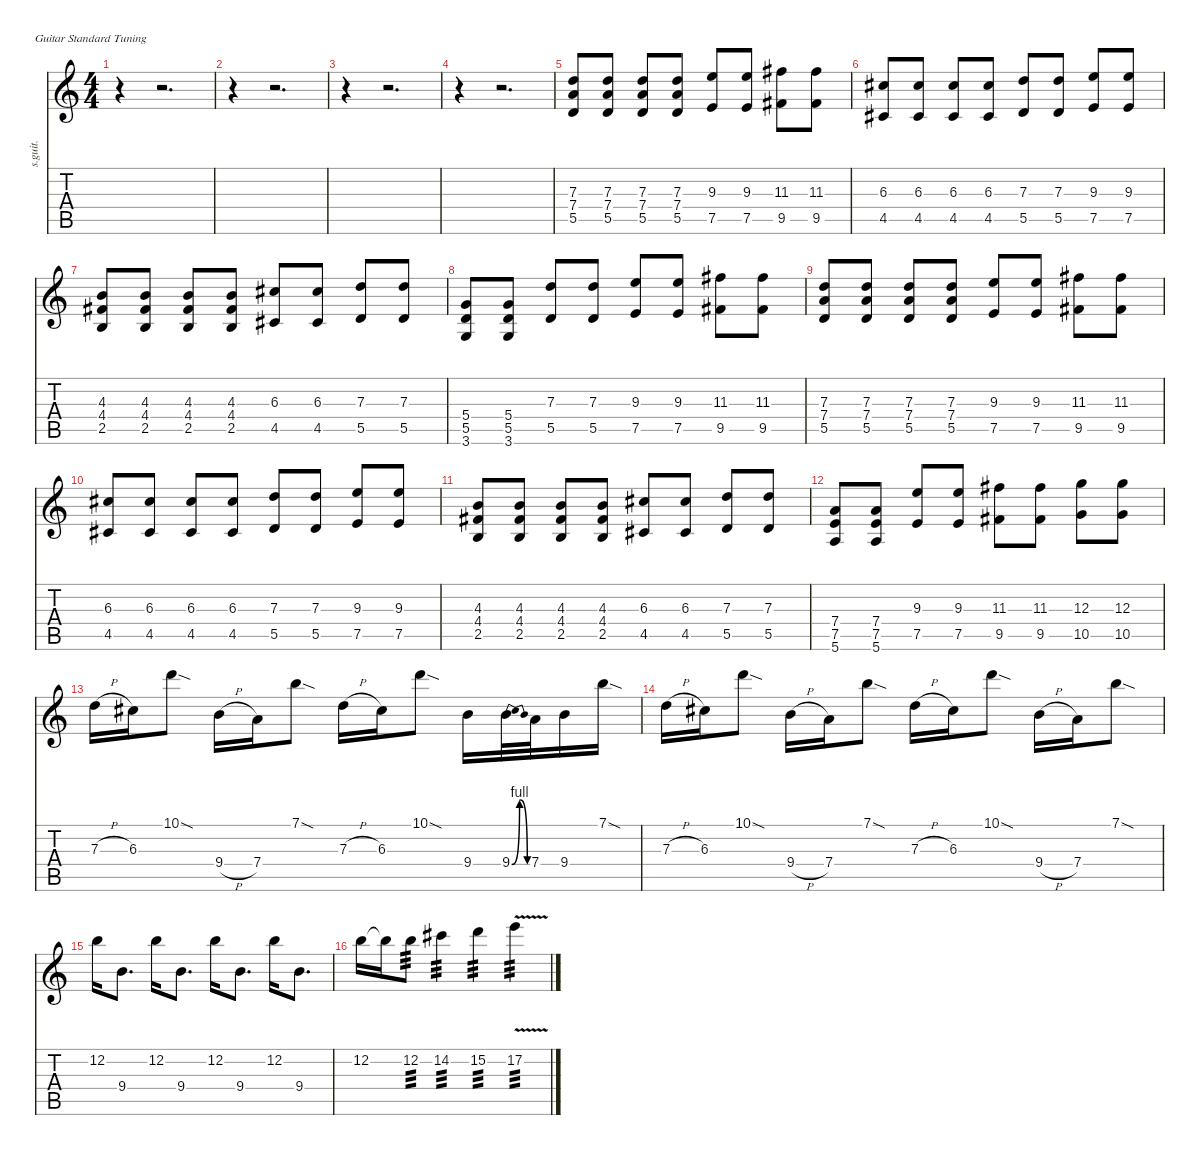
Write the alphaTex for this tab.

\defaultSystemsLayout 4
\hideDynamics
\bracketExtendMode nobrackets
\track ("Distortion Guitar" "s.guit.") {instrument distortionguitar}
\staff {score tabs}
\tuning (E4 B3 G3 D3 A2 E2)
\ts (4 4)
\tempo (65 hide)
\clef g2
\ks c
r.4{dy mf} r.2{d} |
r.4 r.2{d} |
r.4 r.2{d} |
r.4 r.2{d} |
(7.3 7.4 5.5).8{lyrics (0 "") lyrics (1 "") lyrics (2 "") lyrics (3 "") lyrics (4 "")} (7.3 7.4 5.5).8{lyrics (0 "") lyrics (1 "") lyrics (2 "") lyrics (3 "") lyrics (4 "")} (7.3 7.4 5.5).8{lyrics (0 "") lyrics (1 "") lyrics (2 "") lyrics (3 "") lyrics (4 "")} (7.3 7.4 5.5).8{lyrics (0 "") lyrics (1 "") lyrics (2 "") lyrics (3 "") lyrics (4 "")} (9.3 7.5).8{lyrics (0 "") lyrics (1 "") lyrics (2 "") lyrics (3 "") lyrics (4 "")} (9.3 7.5).8{lyrics (0 "") lyrics (1 "") lyrics (2 "") lyrics (3 "") lyrics (4 "")} (11.3{acc #} 9.5{acc #}).8{lyrics (0 "") lyrics (1 "") lyrics (2 "") lyrics (3 "") lyrics (4 "")} (11.3{acc #} 9.5{acc #}).8{lyrics (0 "") lyrics (1 "") lyrics (2 "") lyrics (3 "") lyrics (4 "")} |
(6.3{acc #} 4.5{acc #}).8{lyrics (0 "") lyrics (1 "") lyrics (2 "") lyrics (3 "") lyrics (4 "")} (6.3{acc #} 4.5{acc #}).8{lyrics (0 "") lyrics (1 "") lyrics (2 "") lyrics (3 "") lyrics (4 "")} (6.3{acc #} 4.5{acc #}).8{lyrics (0 "") lyrics (1 "") lyrics (2 "") lyrics (3 "") lyrics (4 "")} (6.3{acc #} 4.5{acc #}).8{lyrics (0 "") lyrics (1 "") lyrics (2 "") lyrics (3 "") lyrics (4 "")} (7.3 5.5).8{lyrics (0 "") lyrics (1 "") lyrics (2 "") lyrics (3 "") lyrics (4 "")} (7.3 5.5).8{lyrics (0 "") lyrics (1 "") lyrics (2 "") lyrics (3 "") lyrics (4 "")} (9.3 7.5).8{lyrics (0 "") lyrics (1 "") lyrics (2 "") lyrics (3 "") lyrics (4 "")} (9.3 7.5).8{lyrics (0 "") lyrics (1 "") lyrics (2 "") lyrics (3 "") lyrics (4 "")} |
(4.3 4.4{acc #} 2.5).8{lyrics (0 "") lyrics (1 "") lyrics (2 "") lyrics (3 "") lyrics (4 "")} (4.3 4.4{acc #} 2.5).8{lyrics (0 "") lyrics (1 "") lyrics (2 "") lyrics (3 "") lyrics (4 "")} (4.3 4.4{acc #} 2.5).8{lyrics (0 "") lyrics (1 "") lyrics (2 "") lyrics (3 "") lyrics (4 "")} (4.3 4.4{acc #} 2.5).8{lyrics (0 "") lyrics (1 "") lyrics (2 "") lyrics (3 "") lyrics (4 "")} (6.3{acc #} 4.5{acc #}).8{lyrics (0 "") lyrics (1 "") lyrics (2 "") lyrics (3 "") lyrics (4 "")} (6.3{acc #} 4.5{acc #}).8{lyrics (0 "") lyrics (1 "") lyrics (2 "") lyrics (3 "") lyrics (4 "")} (7.3 5.5).8{lyrics (0 "") lyrics (1 "") lyrics (2 "") lyrics (3 "") lyrics (4 "")} (7.3 5.5).8{lyrics (0 "") lyrics (1 "") lyrics (2 "") lyrics (3 "") lyrics (4 "")} |
(5.4 5.5 3.6).8{lyrics (0 "") lyrics (1 "") lyrics (2 "") lyrics (3 "") lyrics (4 "")} (5.4 5.5 3.6).8{lyrics (0 "") lyrics (1 "") lyrics (2 "") lyrics (3 "") lyrics (4 "")} (7.3 5.5).8{lyrics (0 "") lyrics (1 "") lyrics (2 "") lyrics (3 "") lyrics (4 "")} (7.3 5.5).8{lyrics (0 "") lyrics (1 "") lyrics (2 "") lyrics (3 "") lyrics (4 "")} (9.3 7.5).8{lyrics (0 "") lyrics (1 "") lyrics (2 "") lyrics (3 "") lyrics (4 "")} (9.3 7.5).8{lyrics (0 "") lyrics (1 "") lyrics (2 "") lyrics (3 "") lyrics (4 "")} (11.3{acc #} 9.5{acc #}).8{lyrics (0 "") lyrics (1 "") lyrics (2 "") lyrics (3 "") lyrics (4 "")} (11.3{acc #} 9.5{acc #}).8{lyrics (0 "") lyrics (1 "") lyrics (2 "") lyrics (3 "") lyrics (4 "")} |
(7.3 7.4 5.5).8{lyrics (0 "") lyrics (1 "") lyrics (2 "") lyrics (3 "") lyrics (4 "")} (7.3 7.4 5.5).8{lyrics (0 "") lyrics (1 "") lyrics (2 "") lyrics (3 "") lyrics (4 "")} (7.3 7.4 5.5).8{lyrics (0 "") lyrics (1 "") lyrics (2 "") lyrics (3 "") lyrics (4 "")} (7.3 7.4 5.5).8{lyrics (0 "") lyrics (1 "") lyrics (2 "") lyrics (3 "") lyrics (4 "")} (9.3 7.5).8{lyrics (0 "") lyrics (1 "") lyrics (2 "") lyrics (3 "") lyrics (4 "")} (9.3 7.5).8{lyrics (0 "") lyrics (1 "") lyrics (2 "") lyrics (3 "") lyrics (4 "")} (11.3{acc #} 9.5{acc #}).8{lyrics (0 "") lyrics (1 "") lyrics (2 "") lyrics (3 "") lyrics (4 "")} (11.3{acc #} 9.5{acc #}).8{lyrics (0 "") lyrics (1 "") lyrics (2 "") lyrics (3 "") lyrics (4 "")} |
(6.3{acc #} 4.5{acc #}).8{lyrics (0 "") lyrics (1 "") lyrics (2 "") lyrics (3 "") lyrics (4 "")} (6.3{acc #} 4.5{acc #}).8{lyrics (0 "") lyrics (1 "") lyrics (2 "") lyrics (3 "") lyrics (4 "")} (6.3{acc #} 4.5{acc #}).8{lyrics (0 "") lyrics (1 "") lyrics (2 "") lyrics (3 "") lyrics (4 "")} (6.3{acc #} 4.5{acc #}).8{lyrics (0 "") lyrics (1 "") lyrics (2 "") lyrics (3 "") lyrics (4 "")} (7.3 5.5).8{lyrics (0 "") lyrics (1 "") lyrics (2 "") lyrics (3 "") lyrics (4 "")} (7.3 5.5).8{lyrics (0 "") lyrics (1 "") lyrics (2 "") lyrics (3 "") lyrics (4 "")} (9.3 7.5).8{lyrics (0 "") lyrics (1 "") lyrics (2 "") lyrics (3 "") lyrics (4 "")} (9.3 7.5).8{lyrics (0 "") lyrics (1 "") lyrics (2 "") lyrics (3 "") lyrics (4 "")} |
(4.3 4.4{acc #} 2.5).8{lyrics (0 "") lyrics (1 "") lyrics (2 "") lyrics (3 "") lyrics (4 "")} (4.3 4.4{acc #} 2.5).8{lyrics (0 "") lyrics (1 "") lyrics (2 "") lyrics (3 "") lyrics (4 "")} (4.3 4.4{acc #} 2.5).8{lyrics (0 "") lyrics (1 "") lyrics (2 "") lyrics (3 "") lyrics (4 "")} (4.3 4.4{acc #} 2.5).8{lyrics (0 "") lyrics (1 "") lyrics (2 "") lyrics (3 "") lyrics (4 "")} (6.3{acc #} 4.5{acc #}).8{lyrics (0 "") lyrics (1 "") lyrics (2 "") lyrics (3 "") lyrics (4 "")} (6.3{acc #} 4.5{acc #}).8{lyrics (0 "") lyrics (1 "") lyrics (2 "") lyrics (3 "") lyrics (4 "")} (7.3 5.5).8{lyrics (0 "") lyrics (1 "") lyrics (2 "") lyrics (3 "") lyrics (4 "")} (7.3 5.5).8{lyrics (0 "") lyrics (1 "") lyrics (2 "") lyrics (3 "") lyrics (4 "")} |
(7.4 7.5 5.6).8{lyrics (0 "") lyrics (1 "") lyrics (2 "") lyrics (3 "") lyrics (4 "")} (7.4 7.5 5.6).8{lyrics (0 "") lyrics (1 "") lyrics (2 "") lyrics (3 "") lyrics (4 "")} (9.3 7.5).8{lyrics (0 "") lyrics (1 "") lyrics (2 "") lyrics (3 "") lyrics (4 "")} (9.3 7.5).8{lyrics (0 "") lyrics (1 "") lyrics (2 "") lyrics (3 "") lyrics (4 "")} (11.3{acc #} 9.5{acc #}).8{lyrics (0 "") lyrics (1 "") lyrics (2 "") lyrics (3 "") lyrics (4 "")} (11.3{acc #} 9.5{acc #}).8{lyrics (0 "") lyrics (1 "") lyrics (2 "") lyrics (3 "") lyrics (4 "")} (12.3 10.5).8{lyrics (0 "") lyrics (1 "") lyrics (2 "") lyrics (3 "") lyrics (4 "")} (12.3 10.5).8{lyrics (0 "") lyrics (1 "") lyrics (2 "") lyrics (3 "") lyrics (4 "")} |
7.3{h}.16{lyrics (0 "") lyrics (1 "") lyrics (2 "") lyrics (3 "") lyrics (4 "")} 6.3{acc #}.16{lyrics (0 "") lyrics (1 "") lyrics (2 "") lyrics (3 "") lyrics (4 "")} 10.1{sod}.8{lyrics (0 "") lyrics (1 "") lyrics (2 "") lyrics (3 "") lyrics (4 "")} 9.4{h}.16{lyrics (0 "") lyrics (1 "") lyrics (2 "") lyrics (3 "") lyrics (4 "")} 7.4.16{lyrics (0 "") lyrics (1 "") lyrics (2 "") lyrics (3 "") lyrics (4 "")} 7.1{sod}.8{lyrics (0 "") lyrics (1 "") lyrics (2 "") lyrics (3 "") lyrics (4 "")} 7.3{h}.16{lyrics (0 "") lyrics (1 "") lyrics (2 "") lyrics (3 "") lyrics (4 "")} 6.3{acc #}.16{lyrics (0 "") lyrics (1 "") lyrics (2 "") lyrics (3 "") lyrics (4 "")} 10.1{sod}.8{lyrics (0 "") lyrics (1 "") lyrics (2 "") lyrics (3 "") lyrics (4 "")} 9.4.16{lyrics (0 "") lyrics (1 "") lyrics (2 "") lyrics (3 "") lyrics (4 "")} 9.4{be (bendrelease 0 0 30 4 30 4 60 0)}.32{lyrics (0 "") lyrics (1 "") lyrics (2 "") lyrics (3 "") lyrics (4 "")} 7.4.32{lyrics (0 "") lyrics (1 "") lyrics (2 "") lyrics (3 "") lyrics (4 "")} 9.4.16{lyrics (0 "") lyrics (1 "") lyrics (2 "") lyrics (3 "") lyrics (4 "")} 7.1{sod}.16{lyrics (0 "") lyrics (1 "") lyrics (2 "") lyrics (3 "") lyrics (4 "")} |
7.3{h}.16{lyrics (0 "") lyrics (1 "") lyrics (2 "") lyrics (3 "") lyrics (4 "")} 6.3{acc #}.16{lyrics (0 "") lyrics (1 "") lyrics (2 "") lyrics (3 "") lyrics (4 "")} 10.1{sod}.8{lyrics (0 "") lyrics (1 "") lyrics (2 "") lyrics (3 "") lyrics (4 "")} 9.4{h}.16{lyrics (0 "") lyrics (1 "") lyrics (2 "") lyrics (3 "") lyrics (4 "")} 7.4.16{lyrics (0 "") lyrics (1 "") lyrics (2 "") lyrics (3 "") lyrics (4 "")} 7.1{sod}.8{lyrics (0 "") lyrics (1 "") lyrics (2 "") lyrics (3 "") lyrics (4 "")} 7.3{h}.16{lyrics (0 "") lyrics (1 "") lyrics (2 "") lyrics (3 "") lyrics (4 "")} 6.3{acc #}.16{lyrics (0 "") lyrics (1 "") lyrics (2 "") lyrics (3 "") lyrics (4 "")} 10.1{sod}.8{lyrics (0 "") lyrics (1 "") lyrics (2 "") lyrics (3 "") lyrics (4 "")} 9.4{h}.16{lyrics (0 "") lyrics (1 "") lyrics (2 "") lyrics (3 "") lyrics (4 "")} 7.4.16{lyrics (0 "") lyrics (1 "") lyrics (2 "") lyrics (3 "") lyrics (4 "")} 7.1{sod}.8{lyrics (0 "") lyrics (1 "") lyrics (2 "") lyrics (3 "") lyrics (4 "")} |
12.2.16{lyrics (0 "") lyrics (1 "") lyrics (2 "") lyrics (3 "") lyrics (4 "")} 9.4.8{d lyrics (0 "") lyrics (1 "") lyrics (2 "") lyrics (3 "") lyrics (4 "")} 12.2.16{lyrics (0 "") lyrics (1 "") lyrics (2 "") lyrics (3 "") lyrics (4 "")} 9.4.8{d lyrics (0 "") lyrics (1 "") lyrics (2 "") lyrics (3 "") lyrics (4 "")} 12.2.16{lyrics (0 "") lyrics (1 "") lyrics (2 "") lyrics (3 "") lyrics (4 "")} 9.4.8{d lyrics (0 "") lyrics (1 "") lyrics (2 "") lyrics (3 "") lyrics (4 "")} 12.2.16{lyrics (0 "") lyrics (1 "") lyrics (2 "") lyrics (3 "") lyrics (4 "")} 9.4.8{d lyrics (0 "") lyrics (1 "") lyrics (2 "") lyrics (3 "") lyrics (4 "")} |
12.2.16{lyrics (0 "") lyrics (1 "") lyrics (2 "") lyrics (3 "") lyrics (4 "")} 12.2{t}.16{lyrics (0 "") lyrics (1 "") lyrics (2 "") lyrics (3 "") lyrics (4 "")} 12.2.8{lyrics (0 "") lyrics (1 "") lyrics (2 "") lyrics (3 "") lyrics (4 "") tp 3} 14.2{acc #}.4{lyrics (0 "") lyrics (1 "") lyrics (2 "") lyrics (3 "") lyrics (4 "") tp 3} 15.2.4{lyrics (0 "") lyrics (1 "") lyrics (2 "") lyrics (3 "") lyrics (4 "") tp 3} 17.2{v}.4{lyrics (0 "") lyrics (1 "") lyrics (2 "") lyrics (3 "") lyrics (4 "") tp 3}
